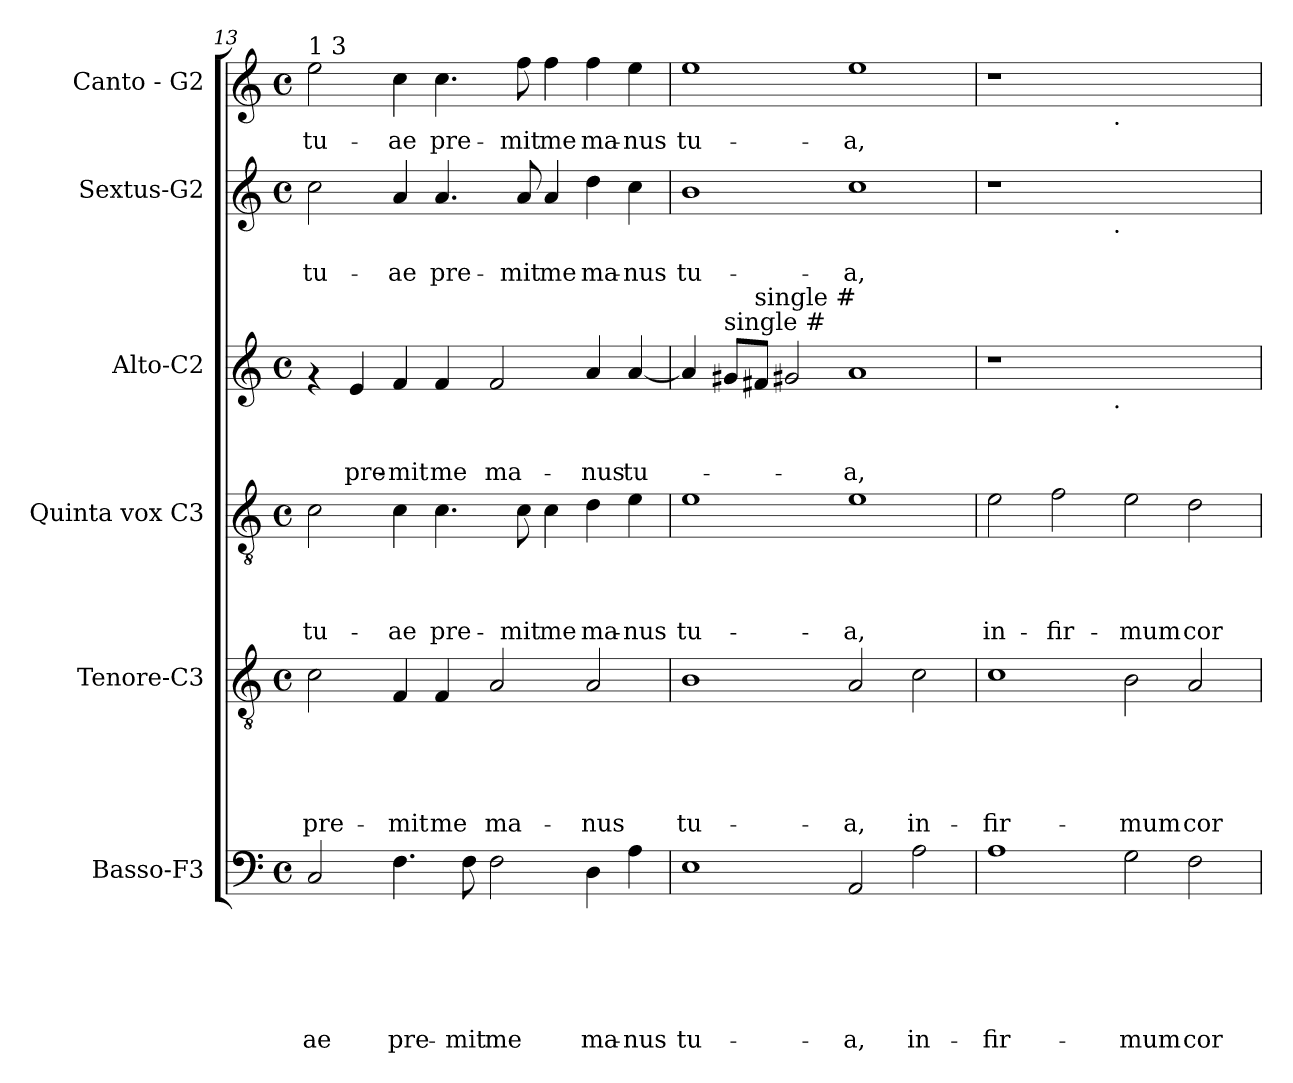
**kern	**text	**text	**text	**text	**text	**text	**kern	**text	**text	**text	**text	**text	**kern	**text	**text	**text	**text	**kern	**text	**text	**text	**kern	**text	**text	**kern	**text
*part6	*part6	*part6	*part6	*part6	*part6	*part6	*part5	*part5	*part5	*part5	*part5	*part5	*part4	*part4	*part4	*part4	*part4	*part3	*part3	*part3	*part3	*part2	*part2	*part2	*part1	*part1
*staff6	*staff6	*staff6	*staff6	*staff6	*staff6	*staff6	*staff5	*staff5	*staff5	*staff5	*staff5	*staff5	*staff4	*staff4	*staff4	*staff4	*staff4	*staff3	*staff3	*staff3	*staff3	*staff2	*staff2	*staff2	*staff1	*staff1
*I"Basso-F3	*	*	*	*	*	*	*I"Tenore-C3	*	*	*	*	*	*I"Quinta vox C3	*	*	*	*	*I"Alto-C2	*	*	*	*I"Sextus-G2	*	*	*I"Canto - G2	*
!!LO:PB:g=z
*clefF4	*	*	*	*	*	*	*clefGv2	*	*	*	*	*	*clefGv2	*	*	*	*	*clefG2	*	*	*	*clefG2	*	*	*clefG2	*
*k[]	*	*	*	*	*	*	*k[]	*	*	*	*	*	*k[]	*	*	*	*	*k[]	*	*	*	*k[]	*	*	*k[]	*
*C:	*	*	*	*	*	*	*C:	*	*	*	*	*	*C:	*	*	*	*	*C:	*	*	*	*C:	*	*	*C:	*
*M4/4	*	*	*	*	*	*	*M4/4	*	*	*	*	*	*M4/4	*	*	*	*	*M4/4	*	*	*	*M4/4	*	*	*M4/4	*
*met(c)	*	*	*	*	*	*	*met(c)	*	*	*	*	*	*met(c)	*	*	*	*	*met(c)	*	*	*	*met(c)	*	*	*met(c)	*
=13	=13	=13	=13	=13	=13	=13	=13	=13	=13	=13	=13	=13	=13	=13	=13	=13	=13	=13	=13	=13	=13	=13	=13	=13	=13	=13
!	!	!	!	!	!	!	!	!	!	!	!	!	!	!	!	!	!	!	!	!	!	!	!	!	!LO:TX:a:t=1 3	!
!	!	!	!	!	!	!LO:LY:b	!	!	!	!	!	!LO:LY:b	!	!	!	!	!LO:LY:b	!	!	!	!	!	!	!LO:LY:b	!	!LO:LY:b
2C/	.	.	.	.	.	-ae	2c\	.	.	.	.	pre-	2c\	.	.	.	tu-	4rf	.	.	.	2cc\	.	tu-	2ee\	tu-
!	!	!	!	!	!	!	!	!	!	!	!	!	!	!	!	!	!	!	!	!	!LO:LY:b	!	!	!	!	!
.	.	.	.	.	.	.	.	.	.	.	.	.	.	.	.	.	.	4e/	.	.	pre-	.	.	.	.	.
!	!	!	!	!	!	!LO:LY:b	!	!	!	!	!	!LO:LY:b	!	!	!	!	!LO:LY:b	!	!	!	!LO:LY:b	!	!	!LO:LY:b	!	!LO:LY:b
4.F\	.	.	.	.	.	pre-	4F/	.	.	.	.	-mit	4c\	.	.	.	-ae	4f/	.	.	-mit	4a/	.	-ae	4cc\	-ae
!	!	!	!	!	!	!	!	!	!	!	!	!LO:LY:b	!	!	!	!	!LO:LY:b	!	!	!	!LO:LY:b	!	!	!LO:LY:b	!	!LO:LY:b
.	.	.	.	.	.	.	4F/	.	.	.	.	me	4.c\	.	.	.	pre-	4f/	.	.	me	4.a/	.	pre-	4.cc\	pre-
!	!	!	!	!	!	!LO:LY:b	!	!	!	!	!	!	!	!	!	!	!	!	!	!	!	!	!	!	!	!
8F\	.	.	.	.	.	-mit	.	.	.	.	.	.	.	.	.	.	.	.	.	.	.	.	.	.	.	.
!	!	!	!	!	!	!LO:LY:b	!	!	!	!	!	!LO:LY:b	!	!	!	!	!	!	!	!	!LO:LY:b	!	!	!	!	!
2F\	.	.	.	.	.	me	2A/	.	.	.	.	ma-	.	.	.	.	.	2f/	.	.	ma-	.	.	.	.	.
!	!	!	!	!	!	!	!	!	!	!	!	!	!	!	!	!	!LO:LY:b	!	!	!	!	!	!	!LO:LY:b	!	!LO:LY:b
.	.	.	.	.	.	.	.	.	.	.	.	.	8c\	.	.	.	-mit	.	.	.	.	8a/	.	-mit	8ff\	-mit
!	!	!	!	!	!	!	!	!	!	!	!	!	!	!	!	!	!LO:LY:b	!	!	!	!	!	!	!LO:LY:b	!	!LO:LY:b
.	.	.	.	.	.	.	.	.	.	.	.	.	4c\	.	.	.	me	.	.	.	.	4a/	.	me	4ff\	me
!	!	!	!	!	!	!LO:LY:b	!	!	!	!	!	!LO:LY:b	!	!	!	!	!LO:LY:b	!	!	!	!LO:LY:b	!	!	!LO:LY:b	!	!LO:LY:b
4D\	.	.	.	.	.	ma-	2A/	.	.	.	.	-nus	4d\	.	.	.	ma-	4a/	.	.	-nus	4dd\	.	ma-	4ff\	ma-
!	!	!	!	!	!	!LO:LY:b	!	!	!	!	!	!	!	!	!	!	!LO:LY:b	!	!	!	!LO:LY:b	!	!	!LO:LY:b	!	!LO:LY:b
4A\	.	.	.	.	.	-nus	.	.	.	.	.	.	4e\	.	.	.	-nus	[<4a/	.	.	tu-	4cc\	.	-nus	4ee\	-nus
=14	=14	=14	=14	=14	=14	=14	=14	=14	=14	=14	=14	=14	=14	=14	=14	=14	=14	=14	=14	=14	=14	=14	=14	=14	=14	=14
!	!	!	!	!	!	!LO:LY:b	!	!	!	!	!	!LO:LY:b	!	!	!	!	!LO:LY:b	!	!	!	!	!	!	!LO:LY:b	!	!LO:LY:b
1E	.	.	.	.	.	tu-	1B	.	.	.	.	tu-	1e	.	.	.	tu-	4a/]	.	.	.	1b	.	tu-	1ee	tu-
!	!	!	!	!	!	!	!	!	!	!	!	!	!	!	!	!	!	!LO:TX:a:t=single #	!	!	!	!	!	!	!	!
.	.	.	.	.	.	.	.	.	.	.	.	.	.	.	.	.	.	8g#/L	.	.	.	.	.	.	.	.
!	!	!	!	!	!	!	!	!	!	!	!	!	!	!	!	!	!	!LO:TX:a:t=single #	!	!	!	!	!	!	!	!
.	.	.	.	.	.	.	.	.	.	.	.	.	.	.	.	.	.	8f#/J	.	.	.	.	.	.	.	.
.	.	.	.	.	.	.	.	.	.	.	.	.	.	.	.	.	.	2g#X/	.	.	.	.	.	.	.	.
!	!	!	!	!	!	!LO:LY:b	!	!	!	!	!	!LO:LY:b	!	!	!	!	!LO:LY:b	!	!	!	!LO:LY:b	!	!	!LO:LY:b	!	!LO:LY:b
2AA/	.	.	.	.	.	-a,	2A/	.	.	.	.	-a,	1e	.	.	.	-a,	1a	.	.	-a,	1cc	.	-a,	1ee	-a,
!	!	!	!	!	!	!LO:LY:b	!	!	!	!	!	!LO:LY:b	!	!	!	!	!	!	!	!	!	!	!	!	!	!
2A\	.	.	.	.	.	in-	2c\	.	.	.	.	in-	.	.	.	.	.	.	.	.	.	.	.	.	.	.
=15	=15	=15	=15	=15	=15	=15	=15	=15	=15	=15	=15	=15	=15	=15	=15	=15	=15	=15	=15	=15	=15	=15	=15	=15	=15	=15
!	!	!	!	!	!	!LO:LY:b	!	!	!	!	!	!LO:LY:b	!	!	!	!	!LO:LY:b	!	!	!	!	!	!	!	!	!
*	*	*	*	*	*	*	*	*	*	*	*	*	*	*	*	*	*	*^	*	*	*	*^	*	*	*^	*
1A	.	.	.	.	.	-fir-	1c	.	.	.	.	-fir-	2e\	.	.	.	in-	1r	2ryy	.	.	.	1r	2ryy	.	.	1r	2ryy	.
!	!	!	!	!	!	!	!	!	!	!	!	!	!	!	!	!	!LO:LY:b	!	!	!	!	!	!	!	!	!	!	!	!
.	.	.	.	.	.	.	.	.	.	.	.	.	2f\	.	.	.	-fir-	.	4...ryy	.	.	.	.	4...ryy	.	.	.	4...ryy	.
!	!	!	!	!	!	!	!	!	!	!	!	!	!	!	!	!	!	!	!	!	!	!	!	!	!	!	!	!LO:TX:b:t=.	!
!	!	!	!	!	!	!	!	!	!	!	!	!	!	!	!	!	!	!	!	!	!	!	!	!LO:TX:b:t=.	!	!	!	!	!
!	!	!	!	!	!	!	!	!	!	!	!	!	!	!	!	!	!	!	!LO:TX:b:t=.	!	!	!	!	!	!	!	!	!	!
.	.	.	.	.	.	.	.	.	.	.	.	.	.	.	.	.	.	.	1ryy	.	.	.	.	1ryy	.	.	.	1ryy	.
!	!	!	!	!	!	!LO:LY:b	!	!	!	!	!	!LO:LY:b	!	!	!	!	!LO:LY:b	!	!	!	!	!	!	!	!	!	!	!	!
2G\	.	.	.	.	.	-mum	2B\	.	.	.	.	-mum	2e\	.	.	.	-mum	1ryy	.	.	.	.	1ryy	.	.	.	1ryy	.	.
!	!	!	!	!	!	!LO:LY:b	!	!	!	!	!	!LO:LY:b	!	!	!	!	!LO:LY:b	!	!	!	!	!	!	!	!	!	!	!	!
2F\	.	.	.	.	.	cor	2A/	.	.	.	.	cor	2d\	.	.	.	cor	.	.	.	.	.	.	.	.	.	.	.	.
.	.	.	.	.	.	.	.	.	.	.	.	.	.	.	.	.	.	.	32ryy	.	.	.	.	32ryy	.	.	.	32ryy	.
*	*	*	*	*	*	*	*	*	*	*	*	*	*	*	*	*	*	*v	*v	*	*	*	*	*	*	*	*v	*v	*
*	*	*	*	*	*	*	*	*	*	*	*	*	*	*	*	*	*	*	*	*	*	*v	*v	*	*	*	*
=	=	=	=	=	=	=	=	=	=	=	=	=	=	=	=	=	=	=	=	=	=	=	=	=	=	=
*-	*-	*-	*-	*-	*-	*-	*-	*-	*-	*-	*-	*-	*-	*-	*-	*-	*-	*-	*-	*-	*-	*-	*-	*-	*-	*-
